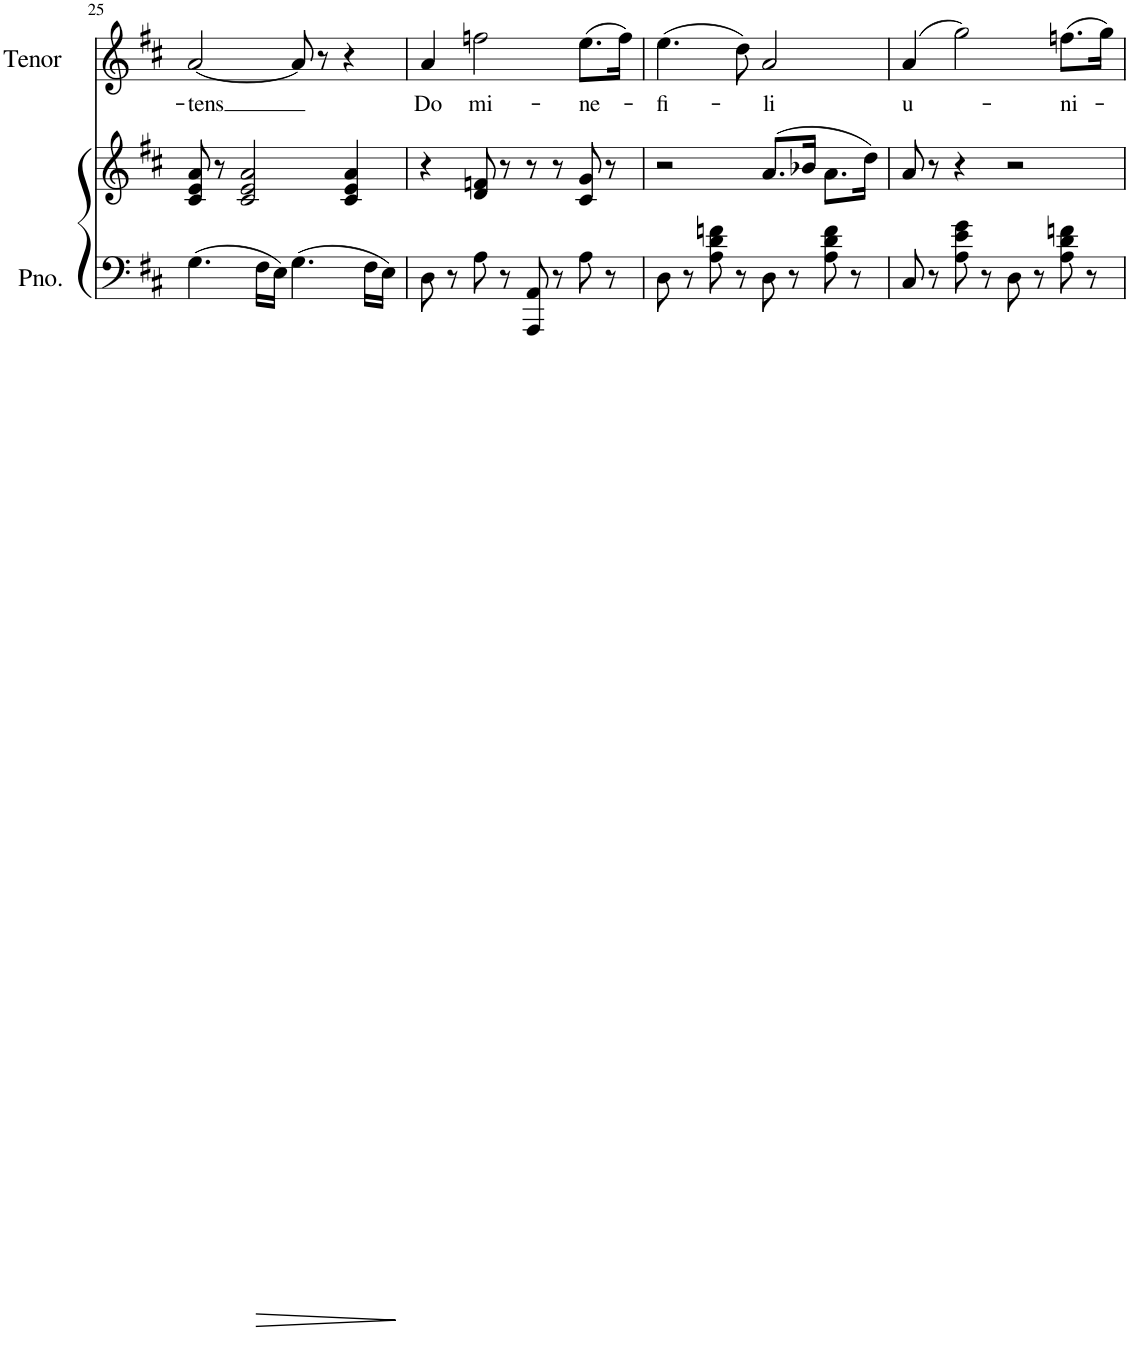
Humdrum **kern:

**kern	**dynam	**kern	**kern	**text
*part3	*part3	*part2	*part1	*part1
*staff3	*staff3	*staff2	*staff1	*staff1
*I"Piano	*	*I"Acoustic G	*I"Tenor	*
*I'Pno.	*	*	*I'Tenor	*
!!LO:PB:g=z
*clefF4	*	*clefG2	*clefG2	*
*k[f#c#]	*	*k[f#c#]	*k[f#c#]	*
*M4/4	*	*M4/4	*M4/4	*
=25	=25	=25	=25	=25
!	!	!	!	!LO:LY:b
(4.G\	.	8c#/ 8e/ 8a/	[2a/	-tens
.	.	8r	.	.
.	.	2c#/ 2e/ 2a/	.	.
!	!LO:HP:b	!	!	!
16F#\LL	>	.	.	.
16E\JJ)	.	.	.	.
(4.G\	.	.	8a/]	.
.	.	.	8r	.
.	.	4c#/ 4e/ 4a/	4r	.
16F#\LL	.	.	.	.
16E\JJ)	.	.	.	.
.	]	.	.	.
=26	=26	=26	=26	=26
!	!	!	!	!LO:LY:b
8D\	.	4r	4a/	Do
8r	.	.	.	.
!	!	!	!	!LO:LY:b
8A\	.	8d/ 8fn/	2ffn\	-mi-
8r	.	8r	.	.
8AAA/ 8AA/	.	8r	.	.
8r	.	8r	.	.
!	!	!	!	!LO:LY:b
8A\	.	8c#/ 8g/	(8.ee\L	-ne-
8r	.	8r	.	.
.	.	.	16ff\Jk)	.
=27	=27	=27	=27	=27
!	!	!	!	!LO:LY:b
8D\	.	2r	(4.ee\	fi-
8r	.	.	.	.
8A\ 8d\ 8fn\	.	.	.	.
8r	.	.	8dd\)	.
!	!	!	!	!LO:LY:b
8D\	.	(8.a/L	2a/	-li
8r	.	.	.	.
.	.	16b-X/Jk	.	.
8A\ 8d\ 8f\	.	8.a\L	.	.
8r	.	.	.	.
.	.	16dd\Jk)	.	.
=28	=28	=28	=28	=28
!	!	!	!	!LO:LY:b
8C#/	.	8a/	(4a/	u-
8r	.	8r	.	.
8A\ 8e\ 8g\	.	4r	2gg\)	.
8r	.	.	.	.
8D\	.	2r	.	.
8r	.	.	.	.
!	!	!	!	!LO:LY:b
8A\ 8d\ 8fn\	.	.	(8.ffn\L	-ni-
8r	.	.	.	.
.	.	.	16gg\Jk)	.
=	=	=	=	=
*-	*-	*-	*-	*-
